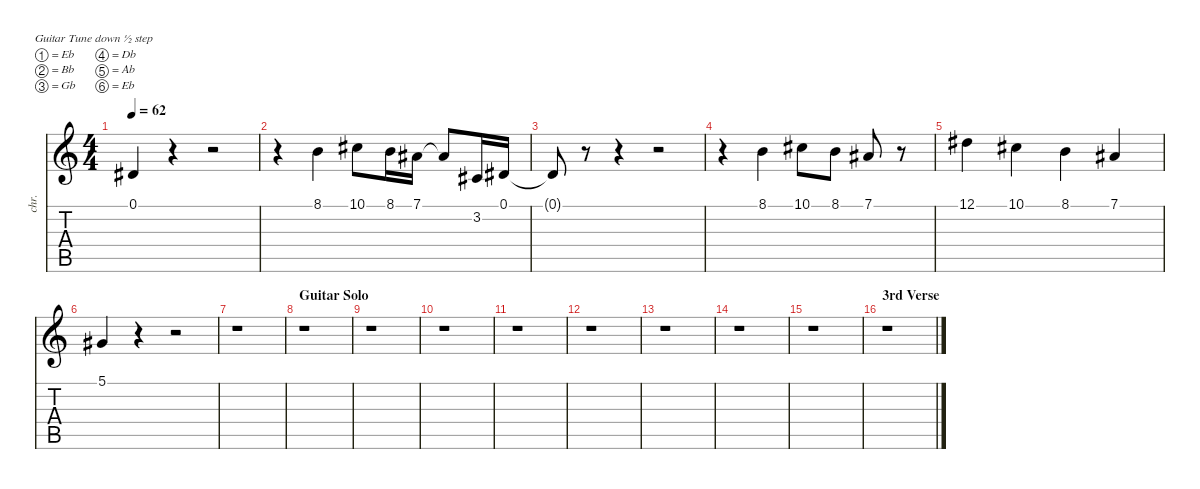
\defaultSystemsLayout 4
\hideDynamics
\bracketExtendMode nobrackets
\otherSystemsTrackNameOrientation horizontal
\track ("Choir Aahs" "chr.") {instrument choiraahs}
\staff {score tabs}
\tuning (Eb4 Bb3 Gb3 Db3 Ab2 Eb2)
\ts (4 4)
\tempo 62
\clef g2
\ks c
0.1{t acc #}.4{dy f} r.4 r.2 |
r.4 8.1.4{dy mf} 10.1{acc #}.8 8.1.16 7.1{acc #}.16 7.1{t acc #}.8{dy f} 3.2{acc #}.16{dy mf} 0.1{acc #}.16 |
0.1{t acc #}.8{dy f} r.8 r.4 r.2 |
r.4 8.1.4{dy mf} 10.1{acc #}.8 8.1.8 7.1{acc #}.8 r.8 |
12.1{acc #}.4 10.1{acc #}.4 8.1.4 7.1{acc #}.4 |
5.1{acc #}.4 r.4 r.2 |
r.1 |
\section ("" "Guitar Solo")
r.1 |
r.1 |
r.1 |
r.1 |
r.1 |
r.1 |
r.1 |
r.1 |
\section ("" "3rd Verse")
r.1
